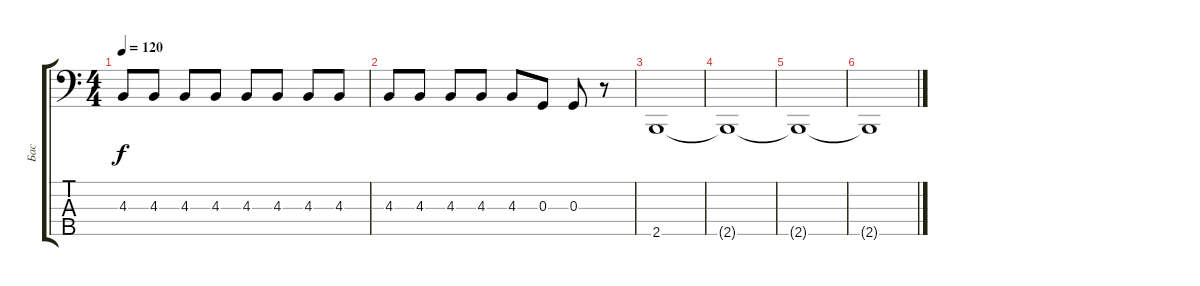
\track ("Бас" "Бас") {instrument electricbassfinger}
\staff {score tabs}
\tuning (F2 C2 G1 D1 A0) {hide}
\ts (4 4)
\tempo 120
\clef f4
\ks c
4.3.8{dy f} 4.3.8 4.3.8 4.3.8 4.3.8 4.3.8 4.3.8 4.3.8 |
4.3.8 4.3.8 4.3.8 4.3.8 4.3.8 0.3.8 0.3.8 r.8 |
2.5.1 |
2.5{t}.1 |
2.5{t}.1 |
2.5{t}.1
